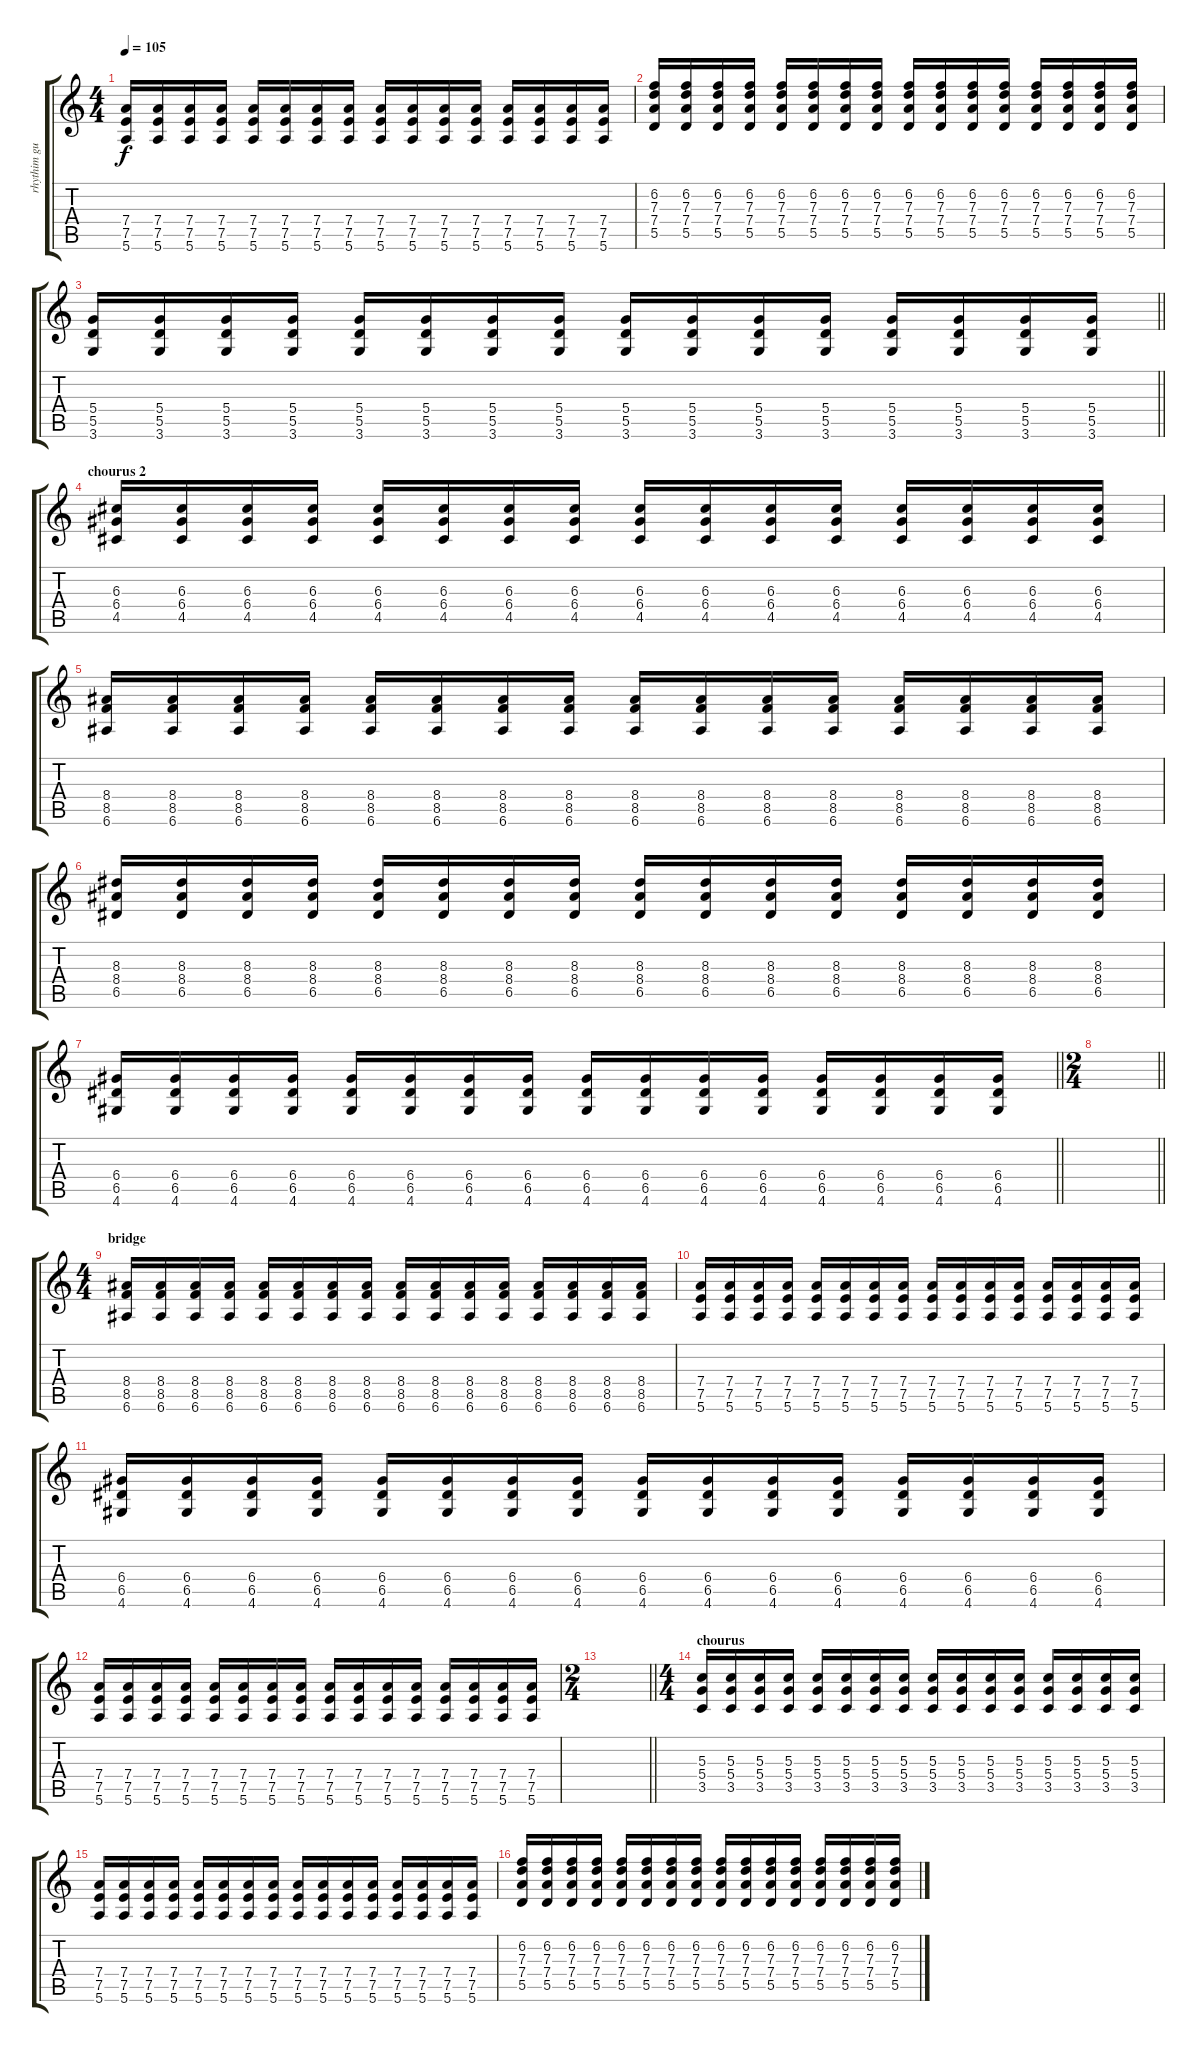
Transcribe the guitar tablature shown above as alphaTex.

\track ("rhythim guitar" "rhythim gu") {instrument overdrivenguitar}
\staff {score tabs}
\tuning (E4 B3 G3 D3 A2 E2) {hide}
\ts (4 4)
\tempo 105
\clef g2
\ks c
(7.4 7.5 5.6).16{dy f} (7.4 7.5 5.6).16 (7.4 7.5 5.6).16 (7.4 7.5 5.6).16 (7.4 7.5 5.6).16 (7.4 7.5 5.6).16 (7.4 7.5 5.6).16 (7.4 7.5 5.6).16 (7.4 7.5 5.6).16 (7.4 7.5 5.6).16 (7.4 7.5 5.6).16 (7.4 7.5 5.6).16 (7.4 7.5 5.6).16 (7.4 7.5 5.6).16 (7.4 7.5 5.6).16 (7.4 7.5 5.6).16 |
(6.2 7.3 7.4 5.5).16 (6.2 7.3 7.4 5.5).16 (6.2 7.3 7.4 5.5).16 (6.2 7.3 7.4 5.5).16 (6.2 7.3 7.4 5.5).16 (6.2 7.3 7.4 5.5).16 (6.2 7.3 7.4 5.5).16 (6.2 7.3 7.4 5.5).16 (6.2 7.3 7.4 5.5).16 (6.2 7.3 7.4 5.5).16 (6.2 7.3 7.4 5.5).16 (6.2 7.3 7.4 5.5).16 (6.2 7.3 7.4 5.5).16 (6.2 7.3 7.4 5.5).16 (6.2 7.3 7.4 5.5).16 (6.2 7.3 7.4 5.5).16 |
\barLineRight lightlight
(5.4 5.5 3.6).16 (5.4 5.5 3.6).16 (5.4 5.5 3.6).16 (5.4 5.5 3.6).16 (5.4 5.5 3.6).16 (5.4 5.5 3.6).16 (5.4 5.5 3.6).16 (5.4 5.5 3.6).16 (5.4 5.5 3.6).16 (5.4 5.5 3.6).16 (5.4 5.5 3.6).16 (5.4 5.5 3.6).16 (5.4 5.5 3.6).16 (5.4 5.5 3.6).16 (5.4 5.5 3.6).16 (5.4 5.5 3.6).16 |
\section ("" "chourus 2")
(6.3 6.4 4.5).16 (6.3 6.4 4.5).16 (6.3 6.4 4.5).16 (6.3 6.4 4.5).16 (6.3 6.4 4.5).16 (6.3 6.4 4.5).16 (6.3 6.4 4.5).16 (6.3 6.4 4.5).16 (6.3 6.4 4.5).16 (6.3 6.4 4.5).16 (6.3 6.4 4.5).16 (6.3 6.4 4.5).16 (6.3 6.4 4.5).16 (6.3 6.4 4.5).16 (6.3 6.4 4.5).16 (6.3 6.4 4.5).16 |
(8.4 8.5 6.6).16 (8.4 8.5 6.6).16 (8.4 8.5 6.6).16 (8.4 8.5 6.6).16 (8.4 8.5 6.6).16 (8.4 8.5 6.6).16 (8.4 8.5 6.6).16 (8.4 8.5 6.6).16 (8.4 8.5 6.6).16 (8.4 8.5 6.6).16 (8.4 8.5 6.6).16 (8.4 8.5 6.6).16 (8.4 8.5 6.6).16 (8.4 8.5 6.6).16 (8.4 8.5 6.6).16 (8.4 8.5 6.6).16 |
(8.3 8.4 6.5).16 (8.3 8.4 6.5).16 (8.3 8.4 6.5).16 (8.3 8.4 6.5).16 (8.3 8.4 6.5).16 (8.3 8.4 6.5).16 (8.3 8.4 6.5).16 (8.3 8.4 6.5).16 (8.3 8.4 6.5).16 (8.3 8.4 6.5).16 (8.3 8.4 6.5).16 (8.3 8.4 6.5).16 (8.3 8.4 6.5).16 (8.3 8.4 6.5).16 (8.3 8.4 6.5).16 (8.3 8.4 6.5).16 |
\barLineRight lightlight
(6.4 6.5 4.6).16 (6.4 6.5 4.6).16 (6.4 6.5 4.6).16 (6.4 6.5 4.6).16 (6.4 6.5 4.6).16 (6.4 6.5 4.6).16 (6.4 6.5 4.6).16 (6.4 6.5 4.6).16 (6.4 6.5 4.6).16 (6.4 6.5 4.6).16 (6.4 6.5 4.6).16 (6.4 6.5 4.6).16 (6.4 6.5 4.6).16 (6.4 6.5 4.6).16 (6.4 6.5 4.6).16 (6.4 6.5 4.6).16 |
\ts (2 4)
\barLineRight lightlight
|
\ts (4 4)
\section ("" "bridge")
(8.4 8.5 6.6).16 (8.4 8.5 6.6).16 (8.4 8.5 6.6).16 (8.4 8.5 6.6).16 (8.4 8.5 6.6).16 (8.4 8.5 6.6).16 (8.4 8.5 6.6).16 (8.4 8.5 6.6).16 (8.4 8.5 6.6).16 (8.4 8.5 6.6).16 (8.4 8.5 6.6).16 (8.4 8.5 6.6).16 (8.4 8.5 6.6).16 (8.4 8.5 6.6).16 (8.4 8.5 6.6).16 (8.4 8.5 6.6).16 |
(7.4 7.5 5.6).16 (7.4 7.5 5.6).16 (7.4 7.5 5.6).16 (7.4 7.5 5.6).16 (7.4 7.5 5.6).16 (7.4 7.5 5.6).16 (7.4 7.5 5.6).16 (7.4 7.5 5.6).16 (7.4 7.5 5.6).16 (7.4 7.5 5.6).16 (7.4 7.5 5.6).16 (7.4 7.5 5.6).16 (7.4 7.5 5.6).16 (7.4 7.5 5.6).16 (7.4 7.5 5.6).16 (7.4 7.5 5.6).16 |
(6.4 6.5 4.6).16 (6.4 6.5 4.6).16 (6.4 6.5 4.6).16 (6.4 6.5 4.6).16 (6.4 6.5 4.6).16 (6.4 6.5 4.6).16 (6.4 6.5 4.6).16 (6.4 6.5 4.6).16 (6.4 6.5 4.6).16 (6.4 6.5 4.6).16 (6.4 6.5 4.6).16 (6.4 6.5 4.6).16 (6.4 6.5 4.6).16 (6.4 6.5 4.6).16 (6.4 6.5 4.6).16 (6.4 6.5 4.6).16 |
(7.4 7.5 5.6).16 (7.4 7.5 5.6).16 (7.4 7.5 5.6).16 (7.4 7.5 5.6).16 (7.4 7.5 5.6).16 (7.4 7.5 5.6).16 (7.4 7.5 5.6).16 (7.4 7.5 5.6).16 (7.4 7.5 5.6).16 (7.4 7.5 5.6).16 (7.4 7.5 5.6).16 (7.4 7.5 5.6).16 (7.4 7.5 5.6).16 (7.4 7.5 5.6).16 (7.4 7.5 5.6).16 (7.4 7.5 5.6).16 |
\ts (2 4)
\barLineRight lightlight
|
\ts (4 4)
\section ("" "chourus")
(5.3 5.4 3.5).16 (5.3 5.4 3.5).16 (5.3 5.4 3.5).16 (5.3 5.4 3.5).16 (5.3 5.4 3.5).16 (5.3 5.4 3.5).16 (5.3 5.4 3.5).16 (5.3 5.4 3.5).16 (5.3 5.4 3.5).16 (5.3 5.4 3.5).16 (5.3 5.4 3.5).16 (5.3 5.4 3.5).16 (5.3 5.4 3.5).16 (5.3 5.4 3.5).16 (5.3 5.4 3.5).16 (5.3 5.4 3.5).16 |
(7.4 7.5 5.6).16 (7.4 7.5 5.6).16 (7.4 7.5 5.6).16 (7.4 7.5 5.6).16 (7.4 7.5 5.6).16 (7.4 7.5 5.6).16 (7.4 7.5 5.6).16 (7.4 7.5 5.6).16 (7.4 7.5 5.6).16 (7.4 7.5 5.6).16 (7.4 7.5 5.6).16 (7.4 7.5 5.6).16 (7.4 7.5 5.6).16 (7.4 7.5 5.6).16 (7.4 7.5 5.6).16 (7.4 7.5 5.6).16 |
(6.2 7.3 7.4 5.5).16 (6.2 7.3 7.4 5.5).16 (6.2 7.3 7.4 5.5).16 (6.2 7.3 7.4 5.5).16 (6.2 7.3 7.4 5.5).16 (6.2 7.3 7.4 5.5).16 (6.2 7.3 7.4 5.5).16 (6.2 7.3 7.4 5.5).16 (6.2 7.3 7.4 5.5).16 (6.2 7.3 7.4 5.5).16 (6.2 7.3 7.4 5.5).16 (6.2 7.3 7.4 5.5).16 (6.2 7.3 7.4 5.5).16 (6.2 7.3 7.4 5.5).16 (6.2 7.3 7.4 5.5).16 (6.2 7.3 7.4 5.5).16
